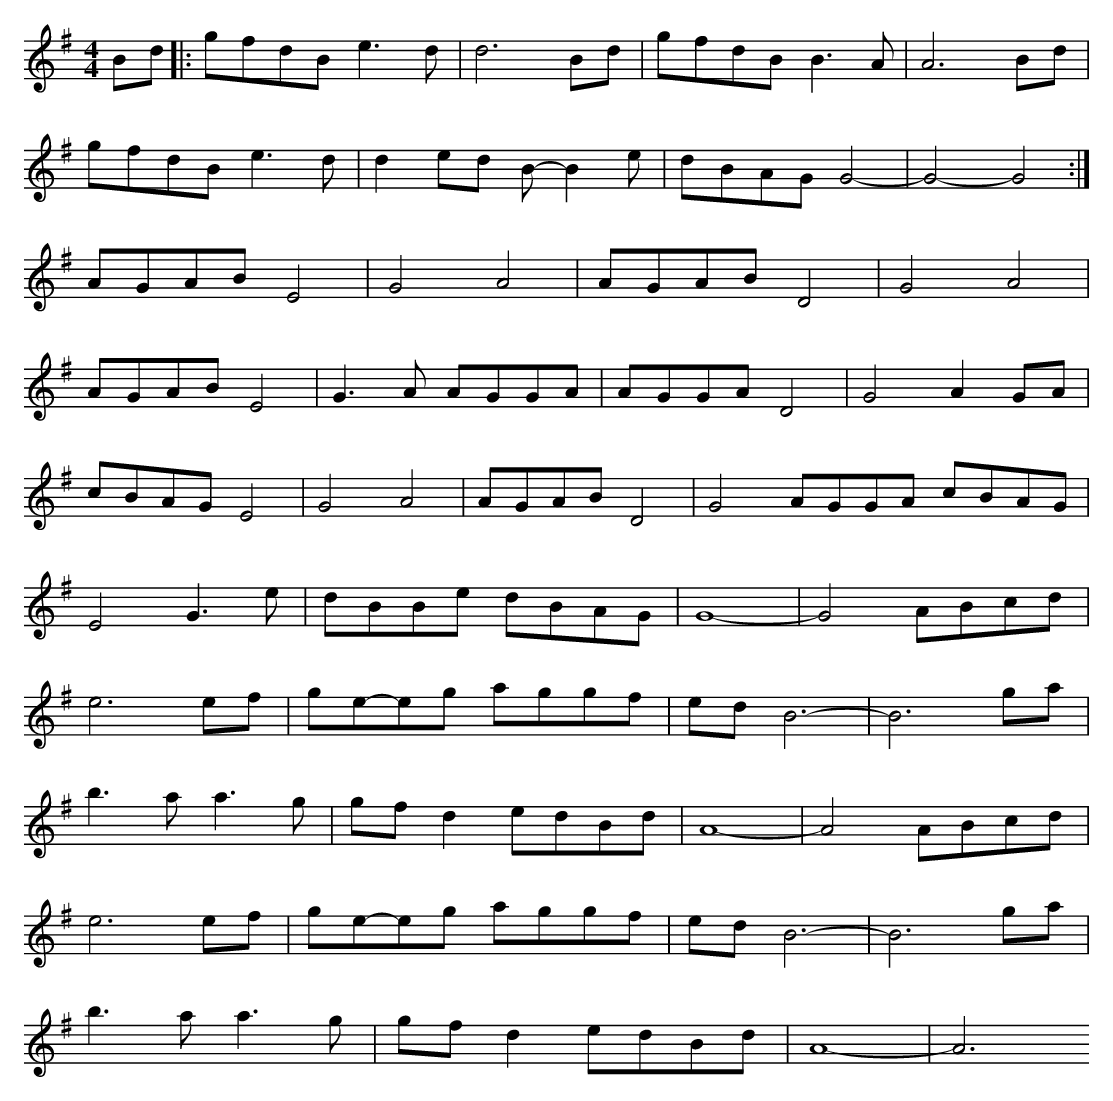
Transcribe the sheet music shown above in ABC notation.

X:1
M:4/4
K:G
Bd|:gfdBe3d|d6Bd|gfdBB3A|A6 Bd|
gfdBe3d|d2 ed B-B2 e|dBAG G4-|-G4-G4:|
AGAB E4 |G4 A4 | AGAB D4 | G4 A4|
AGAB E4 |G3 A AGGA |AGGA D4|G4 A2 GA|
cBAG E4| G4 A4 |AGAB D4 | G4 AGGA cBAG|
E4 G3 e| dBBe dBAG|G8-|G4 ABcd |
 e6 ef|ge-eg aggf |ed B6-|-B6 ga|
b3 a a3 g| gf d2 edBd| A8-|A4 ABcd |
 e6 ef|ge-eg aggf |ed B6-|-B6 ga|
b3 a a3 g| gf d2 edBd| A8-|A6
